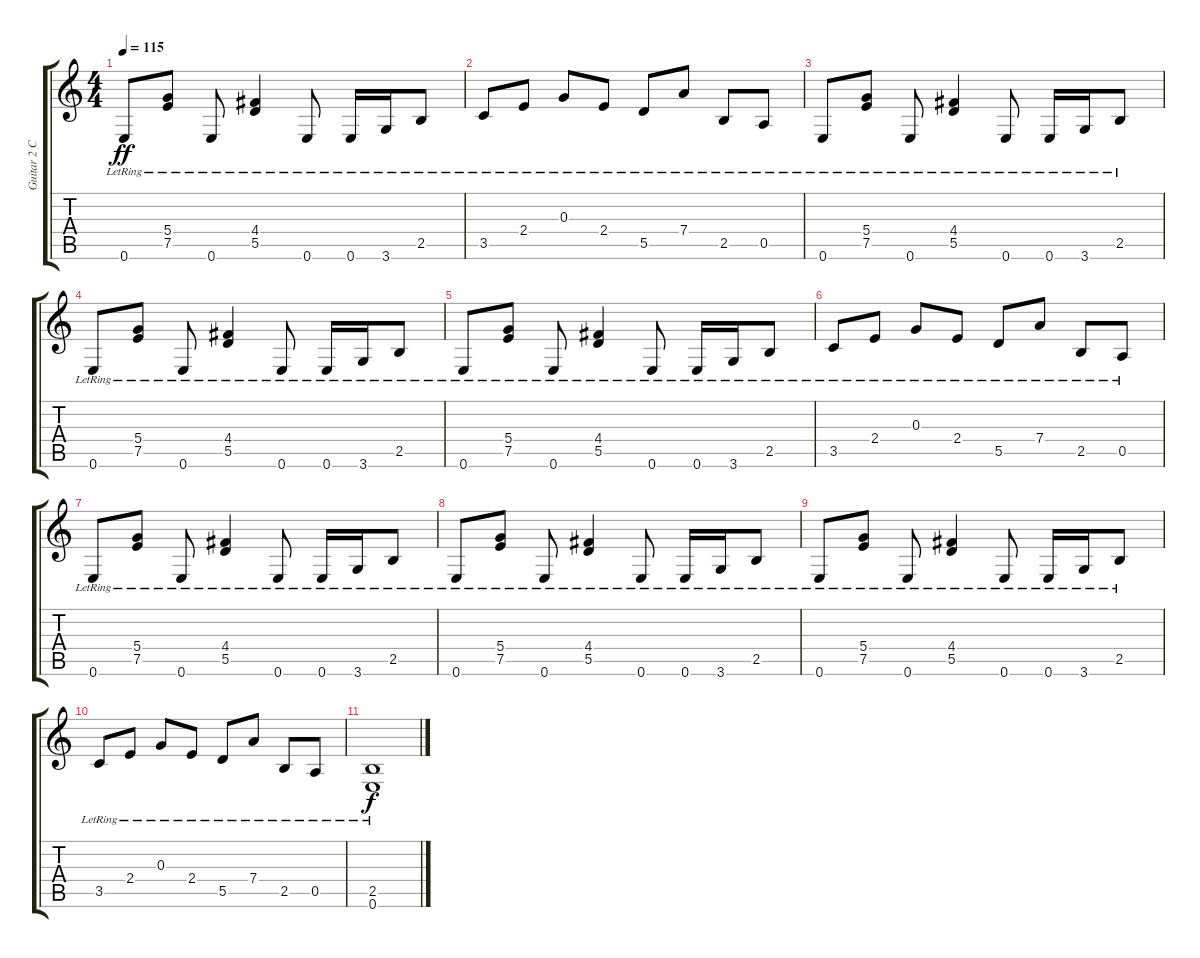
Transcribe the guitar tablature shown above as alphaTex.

\track ("Guitar 2 Clean" "Guitar 2 C") {instrument acousticguitarsteel}
\staff {score tabs}
\tuning (E4 B3 G3 D3 A2 E2) {hide}
\ts (4 4)
\tempo 115
\clef g2
\ks c
0.6{lr}.8{dy ff} (5.4{lr} 7.5{lr}).8 0.6{lr}.8 (4.4{lr} 5.5{lr}).4 0.6{lr}.8 0.6{lr}.16 3.6{lr}.16 2.5{lr}.8 |
3.5{lr}.8 2.4{lr}.8 0.3{lr}.8 2.4{lr}.8 5.5{lr}.8 7.4{lr}.8 2.5{lr}.8 0.5{lr}.8 |
0.6{lr}.8 (5.4{lr} 7.5{lr}).8 0.6{lr}.8 (4.4{lr} 5.5{lr}).4 0.6{lr}.8 0.6{lr}.16 3.6{lr}.16 2.5{lr}.8 |
0.6{lr}.8 (5.4{lr} 7.5{lr}).8 0.6{lr}.8 (4.4{lr} 5.5{lr}).4 0.6{lr}.8 0.6{lr}.16 3.6{lr}.16 2.5{lr}.8 |
0.6{lr}.8 (5.4{lr} 7.5{lr}).8 0.6{lr}.8 (4.4{lr} 5.5{lr}).4 0.6{lr}.8 0.6{lr}.16 3.6{lr}.16 2.5{lr}.8 |
3.5{lr}.8 2.4{lr}.8 0.3{lr}.8 2.4{lr}.8 5.5{lr}.8 7.4{lr}.8 2.5{lr}.8 0.5{lr}.8 |
0.6{lr}.8 (5.4{lr} 7.5{lr}).8 0.6{lr}.8 (4.4{lr} 5.5{lr}).4 0.6{lr}.8 0.6{lr}.16 3.6{lr}.16 2.5{lr}.8 |
0.6{lr}.8 (5.4{lr} 7.5{lr}).8 0.6{lr}.8 (4.4{lr} 5.5{lr}).4 0.6{lr}.8 0.6{lr}.16 3.6{lr}.16 2.5{lr}.8 |
0.6{lr}.8 (5.4{lr} 7.5{lr}).8 0.6{lr}.8 (4.4{lr} 5.5{lr}).4 0.6{lr}.8 0.6{lr}.16 3.6{lr}.16 2.5{lr}.8 |
3.5{lr}.8 2.4{lr}.8 0.3{lr}.8 2.4{lr}.8 5.5{lr}.8 7.4{lr}.8 2.5{lr}.8 0.5{lr}.8 |
(2.5{lr} 0.6{lr}).1{dy f}
